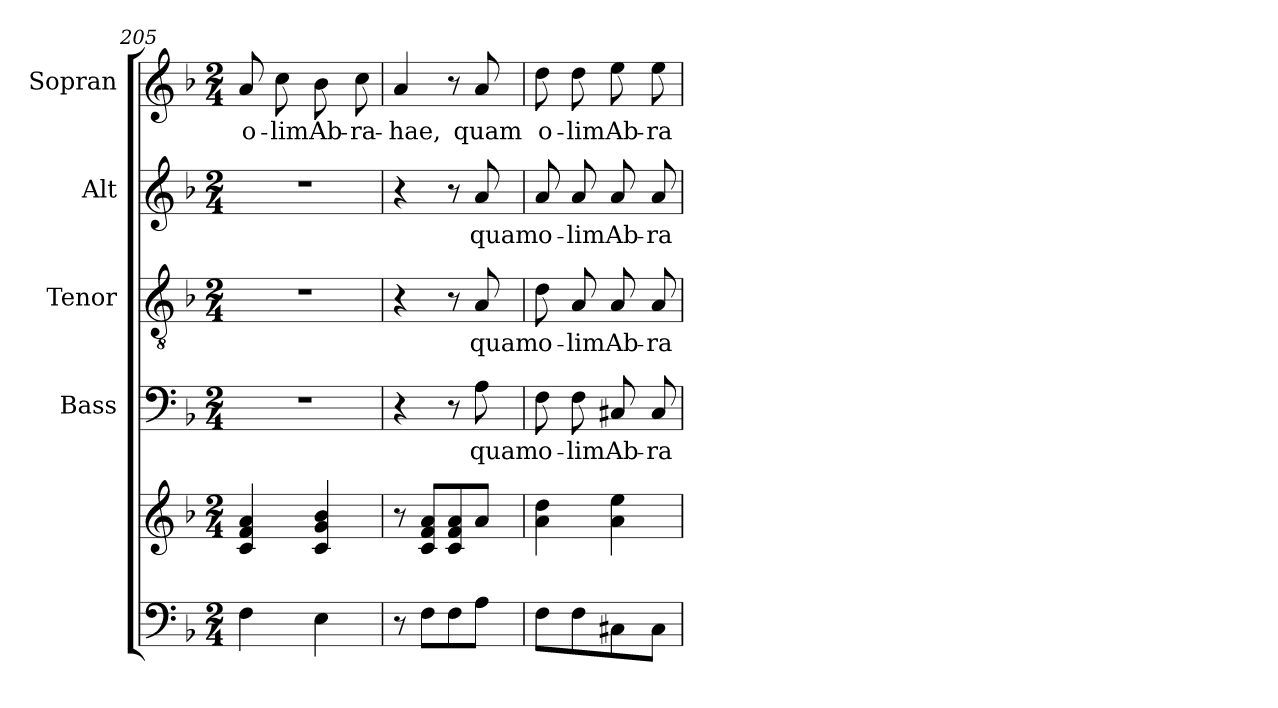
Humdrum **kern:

**kern	**kern	**kern	**text	**kern	**text	**kern	**text	**kern	**text
*part5	*part5	*part4	*part4	*part3	*part3	*part2	*part2	*part1	*part1
*staff6	*staff5	*staff4	*staff4	*staff3	*staff3	*staff2	*staff2	*staff1	*staff1
*	*	*I"Bass	*	*I"Tenor	*	*I"Alt	*	*I"Sopran	*
*	*	*I'B.	*	*I'T.	*	*I'A.	*	*I'S.	*
*clefF4	*clefG2	*clefF4	*	*clefGv2	*	*clefG2	*	*clefG2	*
*k[b-]	*k[b-]	*k[b-]	*	*k[b-]	*	*k[b-]	*	*k[b-]	*
*F:	*F:	*F:	*	*F:	*	*F:	*	*F:	*
*M2/4	*M2/4	*M2/4	*	*M2/4	*	*M2/4	*	*M2/4	*
=205	=205	=205	=205	=205	=205	=205	=205	=205	=205
!	!	!	!	!	!	!	!	!	!LO:LY:b
4F\	4c/ 4f/ 4a/	2r	.	2r	.	2r	.	8a/	o-
!	!	!	!	!	!	!	!	!	!LO:LY:b
.	.	.	.	.	.	.	.	8cc\	-lim
!	!	!	!	!	!	!	!	!	!LO:LY:b
4E\	4c/ 4g/ 4b-/	.	.	.	.	.	.	8b-\	Ab-
!	!	!	!	!	!	!	!	!	!LO:LY:b
.	.	.	.	.	.	.	.	8cc\	-ra-
=206	=206	=206	=206	=206	=206	=206	=206	=206	=206
!	!	!	!	!	!	!	!	!	!LO:LY:b
8r	8r	4r	.	4r	.	4r	.	4a/	-hae,
8F\L	8c/ 8f/ 8a/L	.	.	.	.	.	.	.	.
8F\	8c/ 8f/ 8a/	8r	.	8r	.	8r	.	8r	.
!	!	!	!LO:LY:b	!	!LO:LY:b	!	!LO:LY:b	!	!LO:LY:b
8A\J	8a/J	8A\	quam	8A/	quam	8a/	quam	8a/	quam
!!LO:LB:g=z
=207	=207	=207	=207	=207	=207	=207	=207	=207	=207
!	!	!	!LO:LY:b	!	!LO:LY:b	!	!LO:LY:b	!	!LO:LY:b
8F\L	4a\ 4dd\	8F\	o-	8d\	o-	8a/	o-	8dd\	o-
!	!	!	!LO:LY:b	!	!LO:LY:b	!	!LO:LY:b	!	!LO:LY:b
8F\	.	8F\	-lim	8A/	-lim	8a/	-lim	8dd\	-lim
!	!	!	!LO:LY:b	!	!LO:LY:b	!	!LO:LY:b	!	!LO:LY:b
8C#X\	4a\ 4ee\	8C#X/	Ab-	8A/	Ab-	8a/	Ab-	8ee\	Ab-
!	!	!	!LO:LY:b	!	!LO:LY:b	!	!LO:LY:b	!	!LO:LY:b
8C#\J	.	8C#/	-ra-	8A/	-ra-	8a/	-ra-	8ee\	-ra-
=	=	=	=	=	=	=	=	=	=
*-	*-	*-	*-	*-	*-	*-	*-	*-	*-
